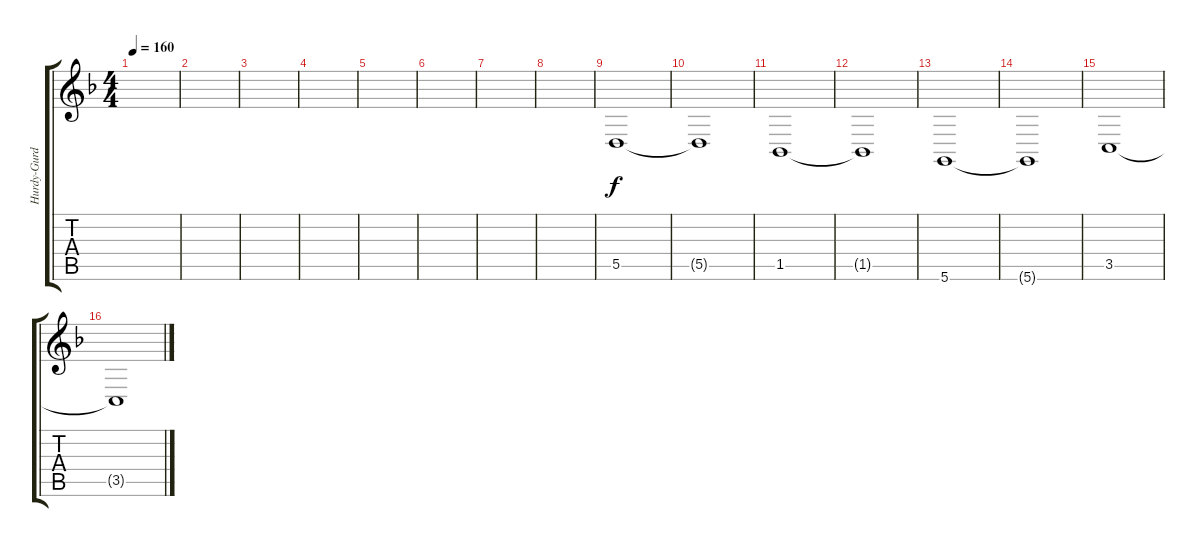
\track ("Hurdy-Gurdy/Bagpipe" "Hurdy-Gurd") {instrument bagpipe}
\staff {score tabs}
\tuning (E4 B3 G3 D3 A2 D2) {hide}
\ts (4 4)
\tempo 160
\clef g2
\ks dminor
|
|
|
|
|
|
|
|
5.5.1 |
5.5{t}.1 |
1.5.1 |
1.5{t}.1 |
5.6.1 |
5.6{t}.1 |
3.5.1 |
3.5{t}.1
